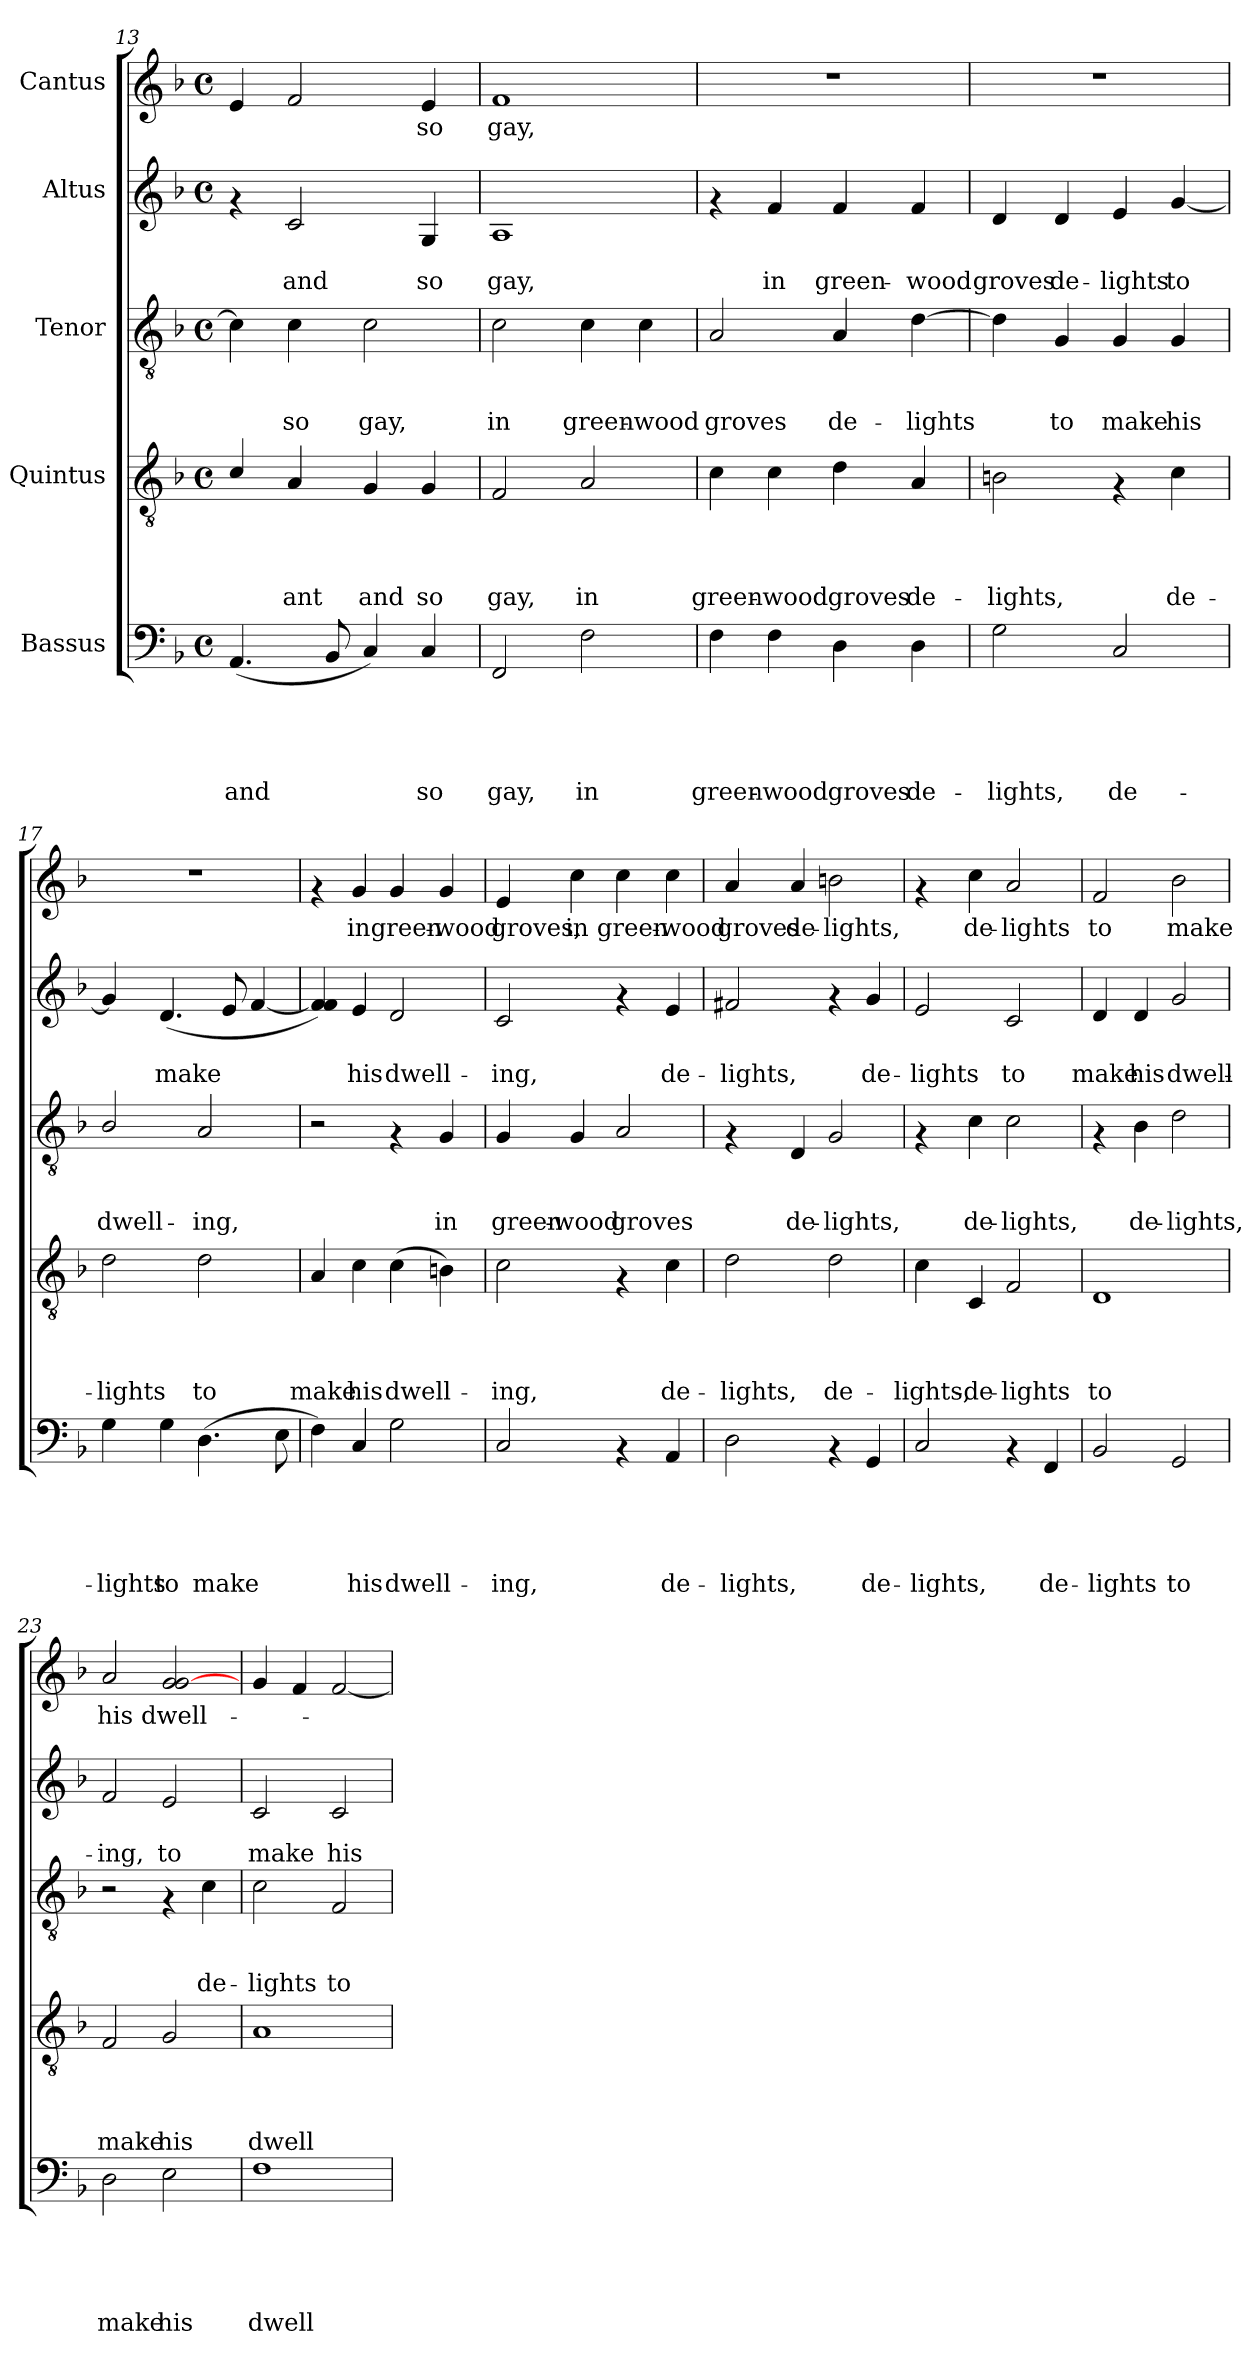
**kern	**text	**text	**text	**text	**text	**kern	**text	**text	**text	**text	**kern	**text	**text	**text	**kern	**text	**text	**kern	**text
*part5	*part5	*part5	*part5	*part5	*part5	*part4	*part4	*part4	*part4	*part4	*part3	*part3	*part3	*part3	*part2	*part2	*part2	*part1	*part1
*staff5	*staff5	*staff5	*staff5	*staff5	*staff5	*staff4	*staff4	*staff4	*staff4	*staff4	*staff3	*staff3	*staff3	*staff3	*staff2	*staff2	*staff2	*staff1	*staff1
*I"Bassus	*	*	*	*	*	*I"Quintus	*	*	*	*	*I"Tenor	*	*	*	*I"Altus	*	*	*I"Cantus	*
*clefF4	*	*	*	*	*	*clefGv2	*	*	*	*	*clefGv2	*	*	*	*clefG2	*	*	*clefG2	*
*k[b-]	*	*	*	*	*	*k[b-]	*	*	*	*	*k[b-]	*	*	*	*k[b-]	*	*	*k[b-]	*
*F:	*	*	*	*	*	*F:	*	*	*	*	*F:	*	*	*	*F:	*	*	*F:	*
*M4/4	*	*	*	*	*	*M4/4	*	*	*	*	*M4/4	*	*	*	*M4/4	*	*	*M4/4	*
*met(c)	*	*	*	*	*	*met(c)	*	*	*	*	*met(c)	*	*	*	*met(c)	*	*	*met(c)	*
=13	=13	=13	=13	=13	=13	=13	=13	=13	=13	=13	=13	=13	=13	=13	=13	=13	=13	=13	=13
!	!	!	!	!	!LO:LY:b	!	!	!	!	!	!	!	!	!	!	!	!	!	!
(<4.AA/	.	.	.	.	and	4c/	.	.	.	.	4c\]	.	.	.	4rf	.	.	4e/	.
!	!	!	!	!	!	!	!	!	!	!LO:LY:b	!	!	!	!LO:LY:b	!	!	!LO:LY:b	!	!
.	.	.	.	.	.	4A/	.	.	.	-ant	4c\	.	.	so	2c/	.	and	2f/	.
8BB-/	.	.	.	.	.	.	.	.	.	.	.	.	.	.	.	.	.	.	.
!	!	!	!	!	!	!	!	!	!	!LO:LY:b	!	!	!	!LO:LY:b	!	!	!	!	!
4C/)	.	.	.	.	.	4G/	.	.	.	and	2c\	.	.	gay,	.	.	.	.	.
!	!	!	!	!	!LO:LY:b	!	!	!	!	!LO:LY:b	!	!	!	!	!	!	!LO:LY:b	!	!LO:LY:b
4C/	.	.	.	.	so	4G/	.	.	.	so	.	.	.	.	4G/	.	so	4e/	so
=14	=14	=14	=14	=14	=14	=14	=14	=14	=14	=14	=14	=14	=14	=14	=14	=14	=14	=14	=14
!	!	!	!	!	!LO:LY:b	!	!	!	!	!LO:LY:b	!	!	!	!LO:LY:b	!	!	!LO:LY:b	!	!LO:LY:b
2FF/	.	.	.	.	gay,	2F/	.	.	.	gay,	2c\	.	.	in	1A	.	gay,	1f	gay,
!	!	!	!	!	!LO:LY:b	!	!	!	!	!LO:LY:b	!	!	!	!LO:LY:b	!	!	!	!	!
2F\	.	.	.	.	in	2A/	.	.	.	in	4c\	.	.	green-	.	.	.	.	.
!	!	!	!	!	!	!	!	!	!	!	!	!	!	!LO:LY:b	!	!	!	!	!
.	.	.	.	.	.	.	.	.	.	.	4c\	.	.	-wood	.	.	.	.	.
=15	=15	=15	=15	=15	=15	=15	=15	=15	=15	=15	=15	=15	=15	=15	=15	=15	=15	=15	=15
!	!	!	!	!	!LO:LY:b	!	!	!	!	!LO:LY:b	!	!	!	!LO:LY:b	!	!	!	!	!
4F\	.	.	.	.	green-	4c\	.	.	.	green-	2A/	.	.	groves	4rf	.	.	1r	.
!	!	!	!	!	!LO:LY:b	!	!	!	!	!LO:LY:b	!	!	!	!	!	!	!LO:LY:b	!	!
4F\	.	.	.	.	-wood	4c\	.	.	.	-wood	.	.	.	.	4f/	.	in	.	.
!	!	!	!	!	!LO:LY:b	!	!	!	!	!LO:LY:b	!	!	!	!LO:LY:b	!	!	!LO:LY:b	!	!
4D\	.	.	.	.	groves	4d\	.	.	.	groves	4A/	.	.	de-	4f/	.	green-	.	.
!	!	!	!	!	!LO:LY:b	!	!	!	!	!LO:LY:b	!	!	!	!LO:LY:b	!	!	!LO:LY:b	!	!
4D\	.	.	.	.	de-	4A/	.	.	.	de-	[>4d\	.	.	-lights	4f/	.	-wood	.	.
!!LO:PB:g=z
=16	=16	=16	=16	=16	=16	=16	=16	=16	=16	=16	=16	=16	=16	=16	=16	=16	=16	=16	=16
!	!	!	!	!	!LO:LY:b	!	!	!	!	!LO:LY:b	!	!	!	!	!	!	!LO:LY:b	!	!
2G\	.	.	.	.	-lights,	2Bn\	.	.	.	-lights,	4d\]	.	.	.	4d/	.	groves	1r	.
!	!	!	!	!	!	!	!	!	!	!	!	!	!	!LO:LY:b	!	!	!LO:LY:b	!	!
.	.	.	.	.	.	.	.	.	.	.	4G/	.	.	to	4d/	.	de-	.	.
!	!	!	!	!	!LO:LY:b	!	!	!	!	!	!	!	!	!LO:LY:b	!	!	!LO:LY:b	!	!
2C/	.	.	.	.	de-	4rF	.	.	.	.	4G/	.	.	make	4e/	.	-lights	.	.
!	!	!	!	!	!	!	!	!	!	!LO:LY:b	!	!	!	!LO:LY:b	!	!	!LO:LY:b	!	!
.	.	.	.	.	.	4c\	.	.	.	de-	4G/	.	.	his	[<4g/	.	to	.	.
=17	=17	=17	=17	=17	=17	=17	=17	=17	=17	=17	=17	=17	=17	=17	=17	=17	=17	=17	=17
!	!	!	!	!	!LO:LY:b	!	!	!	!	!LO:LY:b	!	!	!	!LO:LY:b	!	!	!	!	!
4G\	.	.	.	.	-lights	2d\	.	.	.	-lights	2B-/	.	.	dwell-	4g/]	.	.	1r	.
!	!	!	!	!	!LO:LY:b	!	!	!	!	!	!	!	!	!	!	!	!LO:LY:b	!	!
4G\	.	.	.	.	to	.	.	.	.	.	.	.	.	.	(<4.d/	.	make	.	.
!	!	!	!	!	!LO:LY:b	!	!	!	!	!LO:LY:b	!	!	!	!LO:LY:b	!	!	!	!	!
(>4.D\	.	.	.	.	make	2d\	.	.	.	to	2A/	.	.	-ing,	.	.	.	.	.
.	.	.	.	.	.	.	.	.	.	.	.	.	.	.	8e/	.	.	.	.
.	.	.	.	.	.	.	.	.	.	.	.	.	.	.	[<4f/	.	.	.	.
8E\	.	.	.	.	.	.	.	.	.	.	.	.	.	.	.	.	.	.	.
=18	=18	=18	=18	=18	=18	=18	=18	=18	=18	=18	=18	=18	=18	=18	=18	=18	=18	=18	=18
!	!	!	!	!	!	!	!	!	!	!LO:LY:b	!	!	!	!	!	!	!	!	!
4F\)	.	.	.	.	.	4A/	.	.	.	make	2r	.	.	.	4f/] 4f/)	.	.	4rf	.
!	!	!	!	!	!LO:LY:b	!	!	!	!	!LO:LY:b	!	!	!	!	!	!	!LO:LY:b	!	!LO:LY:b
4C/	.	.	.	.	his	4c\	.	.	.	his	.	.	.	.	4e/	.	his	4g/	in
!	!	!	!	!	!LO:LY:b	!	!	!	!	!LO:LY:b	!	!	!	!	!	!	!LO:LY:b	!	!LO:LY:b
2G\	.	.	.	.	dwell-	(>4c\	.	.	.	dwell-	4rF	.	.	.	2d/	.	dwell-	4g/	green-
!	!	!	!	!	!	!	!	!	!	!	!	!	!	!LO:LY:b	!	!	!	!	!LO:LY:b
.	.	.	.	.	.	4Bn\)	.	.	.	.	4G/	.	.	in	.	.	.	4g/	-wood
=19	=19	=19	=19	=19	=19	=19	=19	=19	=19	=19	=19	=19	=19	=19	=19	=19	=19	=19	=19
!	!	!	!	!	!LO:LY:b	!	!	!	!	!LO:LY:b	!	!	!	!LO:LY:b	!	!	!LO:LY:b	!	!LO:LY:b
2C/	.	.	.	.	-ing,	2c\	.	.	.	-ing,	4G/	.	.	green-	2c/	.	-ing,	4e/	groves,
!	!	!	!	!	!	!	!	!	!	!	!	!	!	!LO:LY:b	!	!	!	!	!LO:LY:b
.	.	.	.	.	.	.	.	.	.	.	4G/	.	.	-wood	.	.	.	4cc\	in
!	!	!	!	!	!	!	!	!	!	!	!	!	!	!LO:LY:b	!	!	!	!	!LO:LY:b
4rAA	.	.	.	.	.	4rF	.	.	.	.	2A/	.	.	groves	4rf	.	.	4cc\	green-
!	!	!	!	!	!LO:LY:b	!	!	!	!	!LO:LY:b	!	!	!	!	!	!	!LO:LY:b	!	!LO:LY:b
4AA/	.	.	.	.	de-	4c\	.	.	.	de-	.	.	.	.	4e/	.	de-	4cc\	-wood
!!LO:LB:g=z
=20	=20	=20	=20	=20	=20	=20	=20	=20	=20	=20	=20	=20	=20	=20	=20	=20	=20	=20	=20
!	!	!	!	!	!LO:LY:b	!	!	!	!	!LO:LY:b	!	!	!	!	!	!	!LO:LY:b	!	!LO:LY:b
2D\	.	.	.	.	-lights,	2d\	.	.	.	-lights,	4rF	.	.	.	2f#X/	.	-lights,	4a/	groves
!	!	!	!	!	!	!	!	!	!	!	!	!	!	!LO:LY:b	!	!	!	!	!LO:LY:b
.	.	.	.	.	.	.	.	.	.	.	4D/	.	.	de-	.	.	.	4a/	de-
!	!	!	!	!	!	!	!	!	!	!LO:LY:b	!	!	!	!LO:LY:b	!	!	!	!	!LO:LY:b
4rAA	.	.	.	.	.	2d\	.	.	.	de-	2G/	.	.	-lights,	4rf	.	.	2bn\	-lights,
!	!	!	!	!	!LO:LY:b	!	!	!	!	!	!	!	!	!	!	!	!LO:LY:b	!	!
4GG/	.	.	.	.	de-	.	.	.	.	.	.	.	.	.	4g/	.	de-	.	.
=21	=21	=21	=21	=21	=21	=21	=21	=21	=21	=21	=21	=21	=21	=21	=21	=21	=21	=21	=21
!	!	!	!	!	!LO:LY:b	!	!	!	!	!LO:LY:b	!	!	!	!	!	!	!LO:LY:b	!	!
2C/	.	.	.	.	-lights,	4c\	.	.	.	-lights,-	4rF	.	.	.	2e/	.	-lights	4rf	.
!	!	!	!	!	!	!	!	!	!	!LO:LY:b	!	!	!	!LO:LY:b	!	!	!	!	!LO:LY:b
.	.	.	.	.	.	4C/	.	.	.	-de-	4c\	.	.	de-	.	.	.	4cc\	de-
!	!	!	!	!	!	!	!	!	!	!LO:LY:b	!	!	!	!LO:LY:b	!	!	!LO:LY:b	!	!LO:LY:b
4rAA	.	.	.	.	.	2F/	.	.	.	-lights	2c\	.	.	-lights,	2c/	.	to	2a/	-lights
!	!	!	!	!	!LO:LY:b	!	!	!	!	!	!	!	!	!	!	!	!	!	!
4FF/	.	.	.	.	de-	.	.	.	.	.	.	.	.	.	.	.	.	.	.
=22	=22	=22	=22	=22	=22	=22	=22	=22	=22	=22	=22	=22	=22	=22	=22	=22	=22	=22	=22
!	!	!	!	!	!LO:LY:b	!	!	!	!	!LO:LY:b	!	!	!	!	!	!	!LO:LY:b	!	!LO:LY:b
2BB-/	.	.	.	.	-lights	1D	.	.	.	to	4rF	.	.	.	4d/	.	make	2f/	to
!	!	!	!	!	!	!	!	!	!	!	!	!	!	!LO:LY:b	!	!	!LO:LY:b	!	!
.	.	.	.	.	.	.	.	.	.	.	4B-\	.	.	de-	4d/	.	his	.	.
!	!	!	!	!	!LO:LY:b	!	!	!	!	!	!	!	!	!LO:LY:b	!	!	!LO:LY:b	!	!LO:LY:b
2GG/	.	.	.	.	to	.	.	.	.	.	2d\	.	.	-lights,	2g/	.	dwell-	2b-\	make
=23	=23	=23	=23	=23	=23	=23	=23	=23	=23	=23	=23	=23	=23	=23	=23	=23	=23	=23	=23
!	!	!	!	!	!LO:LY:b	!	!	!	!	!LO:LY:b	!	!	!	!	!	!	!LO:LY:b	!	!LO:LY:b
2D\	.	.	.	.	make	2F/	.	.	.	make	2r	.	.	.	2f/	.	-ing,	2a/	his
!	!	!	!	!	!LO:LY:b	!	!	!	!	!LO:LY:b	!	!	!	!	!	!	!LO:LY:b	!	!LO:LY:b
2E\	.	.	.	.	his	2G/	.	.	.	his	4rF	.	.	.	2e/	.	to	2g/ [<2g/	dwell-
!	!	!	!	!	!	!	!	!	!	!	!	!	!	!LO:LY:b	!	!	!	!	!
.	.	.	.	.	.	.	.	.	.	.	4c\	.	.	de-	.	.	.	.	.
=24	=24	=24	=24	=24	=24	=24	=24	=24	=24	=24	=24	=24	=24	=24	=24	=24	=24	=24	=24
!	!	!	!	!	!LO:LY:b	!	!	!	!	!LO:LY:b	!	!	!	!LO:LY:b	!	!	!LO:LY:b	!	!
1F	.	.	.	.	dwell-	1A	.	.	.	dwell-	2c\	.	.	-lights	2c/	.	make	4g/	.
.	.	.	.	.	.	.	.	.	.	.	.	.	.	.	.	.	.	4f/	.
!	!	!	!	!	!	!	!	!	!	!	!	!	!	!LO:LY:b	!	!	!LO:LY:b	!	!
.	.	.	.	.	.	.	.	.	.	.	2F/	.	.	to	2c/	.	his	[<2f/	.
=	=	=	=	=	=	=	=	=	=	=	=	=	=	=	=	=	=	=	=
*-	*-	*-	*-	*-	*-	*-	*-	*-	*-	*-	*-	*-	*-	*-	*-	*-	*-	*-	*-
